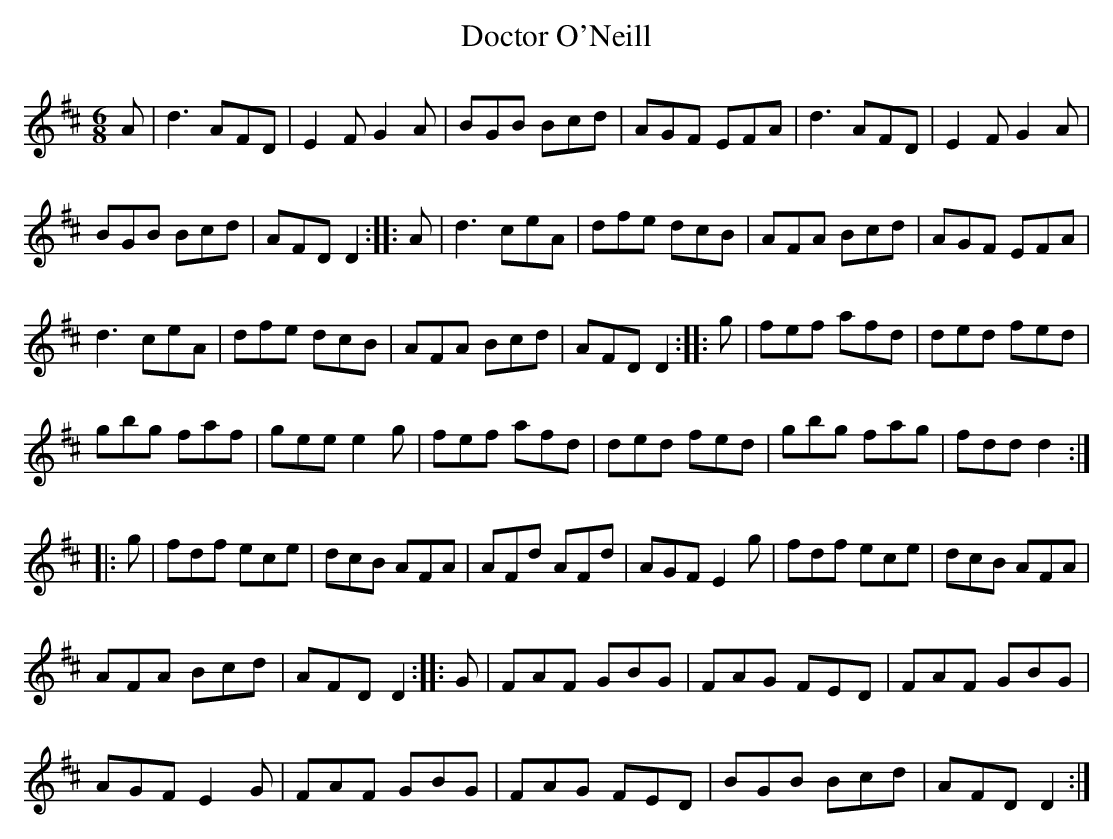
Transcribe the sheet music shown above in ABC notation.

X:1
T:Doctor O'Neill
M:6/8
L:1/8
K:D
A | d3 AFD | E2F G2A | BGB Bcd | AGF EFA | d3 AFD | E2F G2A |
BGB Bcd | AFD D2 :: A | d3 ceA | dfe dcB | AFA Bcd | AGF EFA |
d3 ceA | dfe dcB | AFA Bcd | AFD D2 :: g | fef afd | ded fed |
gbg faf | gee e2g | fef afd | ded fed | gbg fag | fdd d2 :|
|:g | fdf ece | dcB AFA | AFd AFd | AGF E2g | fdf ece | dcB AFA |
AFA Bcd | AFD D2 :: G | FAF GBG | FAG FED | FAF GBG |
AGF E2G | FAF GBG | FAG FED | BGB Bcd | AFD D2 :|
